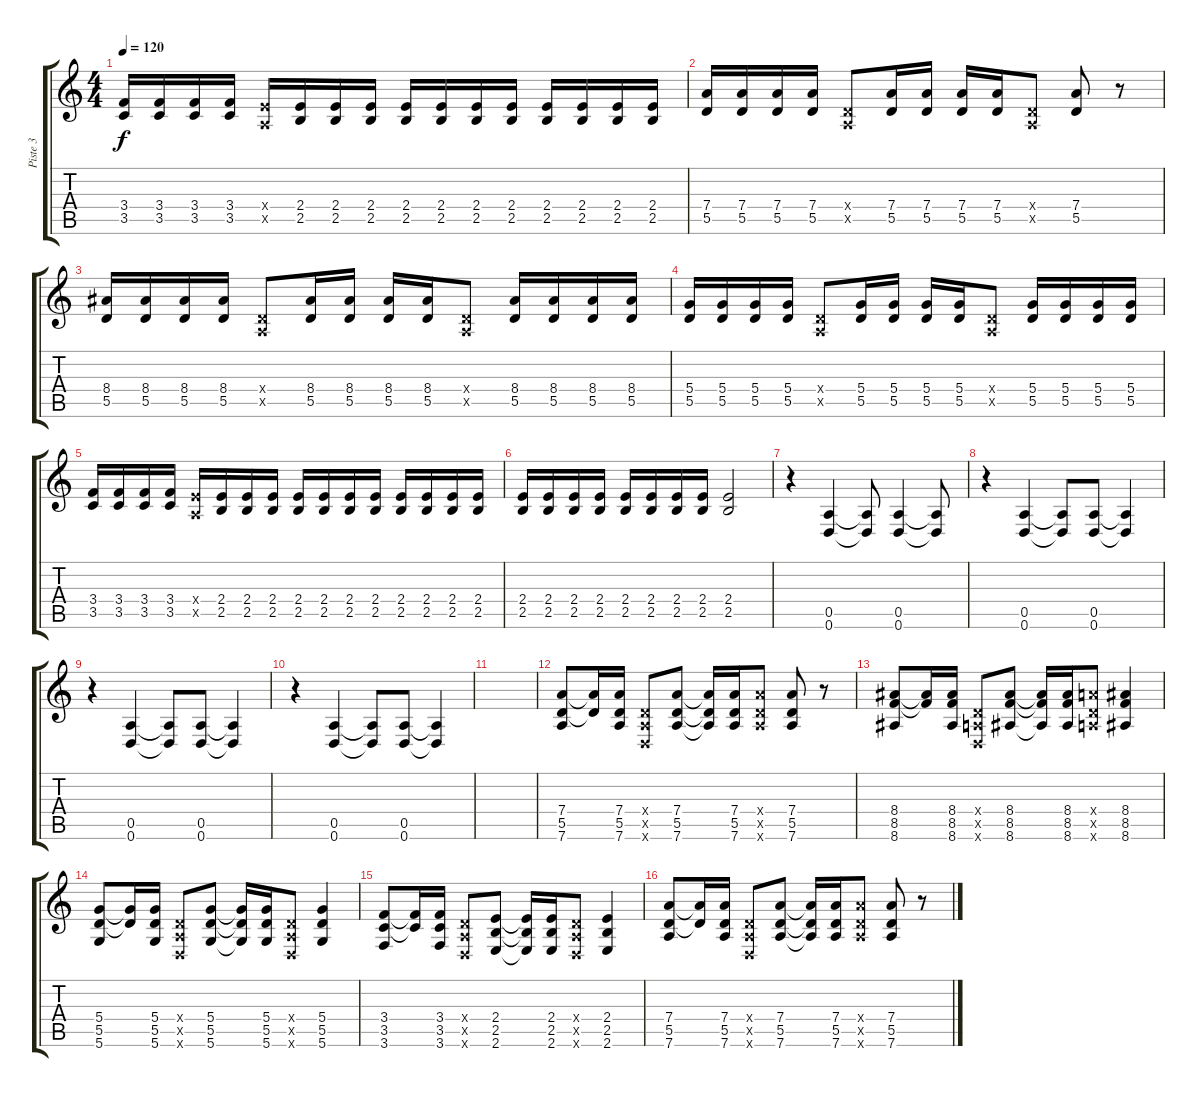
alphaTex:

\track ("Piste 3" "Piste 3") {instrument electricguitarjazz}
\staff {score tabs}
\tuning (E4 B3 G3 D3 A2 D2) {hide}
\ts (4 4)
\tempo 120
\clef g2
\ks c
(3.4 3.5).16{dy f} (3.4 3.5).16 (3.4 3.5).16 (3.4 3.5).16 (2.4{x} 0.5{x}).16 (2.4 2.5).16 (2.4 2.5).16 (2.4 2.5).16 (2.4 2.5).16 (2.4 2.5).16 (2.4 2.5).16 (2.4 2.5).16 (2.4 2.5).16 (2.4 2.5).16 (2.4 2.5).16 (2.4 2.5).16 |
(7.4 5.5).16 (7.4 5.5).16 (7.4 5.5).16 (7.4 5.5).16 (0.4{x} 0.5{x}).8 (7.4 5.5).16 (7.4 5.5).16 (7.4 5.5).16 (7.4 5.5).16 (0.4{x} 0.5{x}).8 (7.4 5.5).8 r.8 |
(8.4 5.5).16 (8.4 5.5).16 (8.4 5.5).16 (8.4 5.5).16 (0.4{x} 0.5{x}).8 (8.4 5.5).16 (8.4 5.5).16 (8.4 5.5).16 (8.4 5.5).16 (0.4{x} 0.5{x}).8 (8.4 5.5).16 (8.4 5.5).16 (8.4 5.5).16 (8.4 5.5).16 |
(5.4 5.5).16 (5.4 5.5).16 (5.4 5.5).16 (5.4 5.5).16 (0.4{x} 0.5{x}).8 (5.4 5.5).16 (5.4 5.5).16 (5.4 5.5).16 (5.4 5.5).16 (0.4{x} 0.5{x}).8 (5.4 5.5).16 (5.4 5.5).16 (5.4 5.5).16 (5.4 5.5).16 |
(3.4 3.5).16 (3.4 3.5).16 (3.4 3.5).16 (3.4 3.5).16 (2.4{x} 0.5{x}).16 (2.4 2.5).16 (2.4 2.5).16 (2.4 2.5).16 (2.4 2.5).16 (2.4 2.5).16 (2.4 2.5).16 (2.4 2.5).16 (2.4 2.5).16 (2.4 2.5).16 (2.4 2.5).16 (2.4 2.5).16 |
(2.4 2.5).16 (2.4 2.5).16 (2.4 2.5).16 (2.4 2.5).16 (2.4 2.5).16 (2.4 2.5).16 (2.4 2.5).16 (2.4 2.5).16 (2.4 2.5).2 |
r.4 (0.5 0.6).4 (0.5{t} 0.6{t}).8 (0.5 0.6).4 (0.5{t} 0.6{t}).8 |
r.4 (0.5 0.6).4 (0.5{t} 0.6{t}).8 (0.5 0.6).8 (0.5{t} 0.6{t}).4 |
r.4 (0.5 0.6).4 (0.5{t} 0.6{t}).8 (0.5 0.6).8 (0.5{t} 0.6{t}).4 |
r.4 (0.5 0.6).4 (0.5{t} 0.6{t}).8 (0.5 0.6).8 (0.5{t} 0.6{t}).4 |
|
(7.4 5.5 7.6).8{volume 11 balance 6 instrument overdrivenguitar} (7.4{t} 5.5{t}).16 (7.4 5.5 7.6).16 (0.4{x} 0.5{x} 0.6{x}).8 (7.4 5.5 7.6).8 (7.4{t} 5.5{t} 7.6{t}).16 (7.4 5.5 7.6).16 (7.4{x} 5.5{x} 7.6{x}).8 (7.4 5.5 7.6).8 r.8 |
(8.4 8.5 8.6).8 (8.4{t} 8.5{t}).16 (8.4 8.5 8.6).16 (0.4{x} 0.5{x} 0.6{x}).8 (8.4 8.5 8.6).8 (8.4{t} 8.5{t} 8.6{t}).16 (8.4 8.5 8.6).16 (7.4{x} 5.5{x} 7.6{x}).8 (8.4 8.5 8.6).4 |
(5.4 5.5 5.6).8 (5.4{t} 5.5{t}).16 (5.4 5.5 5.6).16 (0.4{x} 0.5{x} 0.6{x}).8 (5.4 5.5 5.6).8 (5.4{t} 5.5{t} 5.6{t}).16 (5.4 5.5 5.6).16 (0.4{x} 0.5{x} 0.6{x}).8 (5.4 5.5 5.6).4 |
(3.4 3.5 3.6).8 (3.4{t} 3.5{t}).16 (3.4 3.5 3.6).16 (0.4{x} 0.5{x} 0.6{x}).8 (2.4 2.5 2.6).8 (2.4{t} 2.5{t} 2.6{t}).16 (2.4 2.5 2.6).16 (0.4{x} 0.5{x} 0.6{x}).8 (2.4 2.5 2.6).4 |
(7.4 5.5 7.6).8 (7.4{t} 5.5{t}).16 (7.4 5.5 7.6).16 (0.4{x} 0.5{x} 0.6{x}).8 (7.4 5.5 7.6).8 (7.4{t} 5.5{t} 7.6{t}).16 (7.4 5.5 7.6).16 (7.4{x} 5.5{x} 7.6{x}).8 (7.4 5.5 7.6).8 r.8
